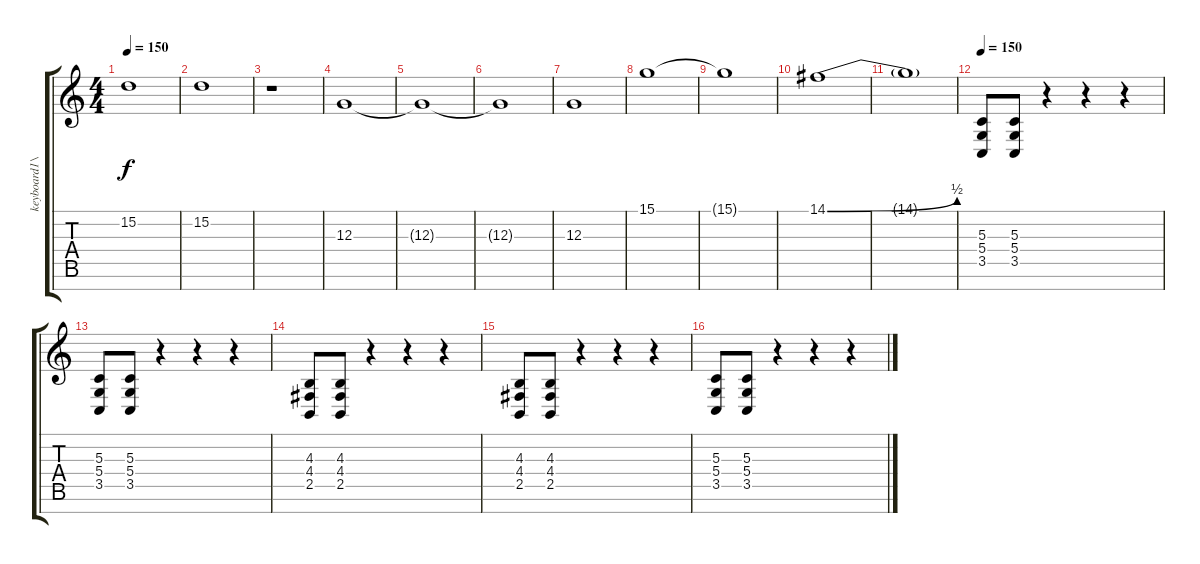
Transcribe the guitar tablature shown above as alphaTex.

\track ("keyboard1\\guitar1" "keyboard1\\") {instrument acousticgrandpiano}
\staff {score tabs}
\tuning (E4 B3 G3 D3 A2 E2 B1) {hide}
\ts (4 4)
\tempo 150
\clef g2
\ks c
15.2{t}.1{dy f} |
15.2.1 |
r.1 |
12.3.1 |
12.3{t}.1 |
12.3{t}.1 |
12.3.1 |
15.1.1 |
15.1{t}.1 |
14.1{be (bend 0 0 60 2)}.1 |
14.1{t}.1 |
\tempo 150
(5.3 5.4 3.5).8{instrument distortionguitar} (5.3 5.4 3.5).8 r.4 r.4 r.4 |
(5.3 5.4 3.5).8 (5.3 5.4 3.5).8 r.4 r.4 r.4 |
(4.3 4.4 2.5).8 (4.3 4.4 2.5).8 r.4 r.4 r.4 |
(4.3 4.4 2.5).8 (4.3 4.4 2.5).8 r.4 r.4 r.4 |
(5.3 5.4 3.5).8{instrument distortionguitar} (5.3 5.4 3.5).8 r.4 r.4 r.4
